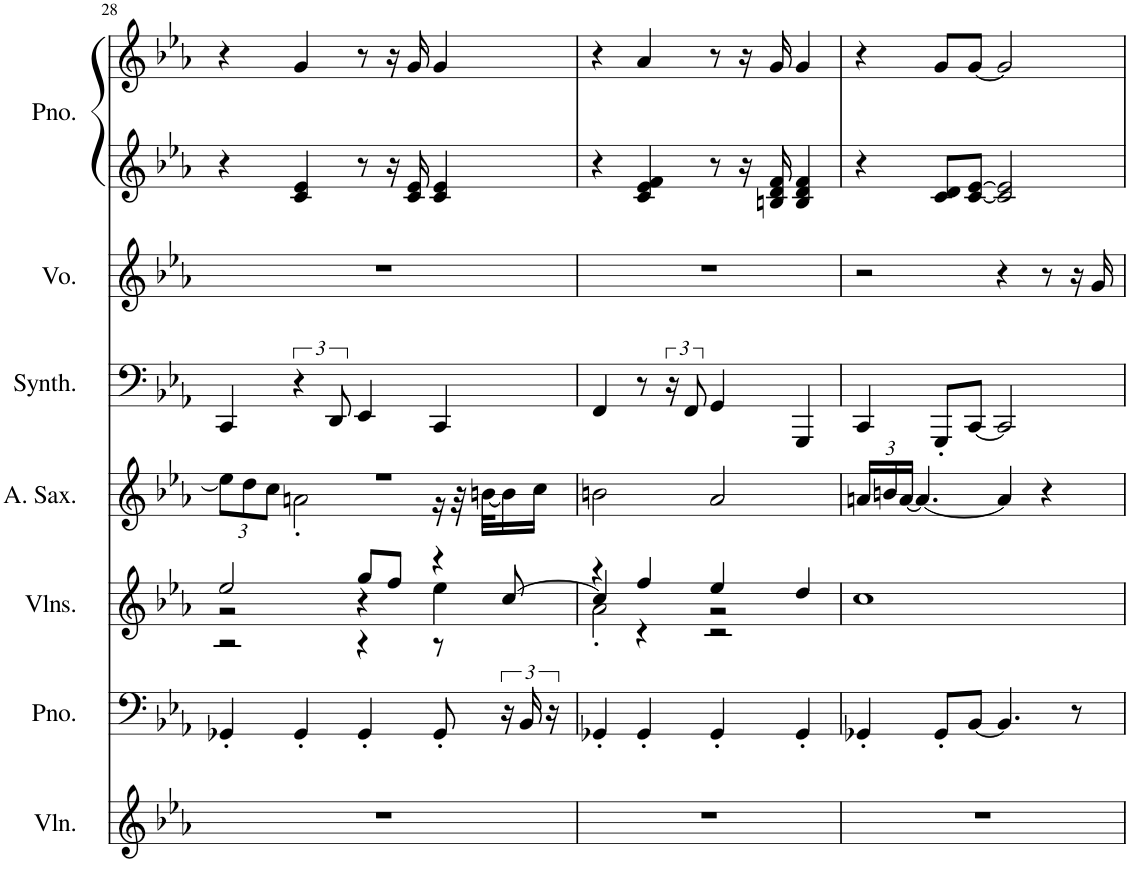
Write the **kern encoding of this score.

**kern	**kern	**kern	**kern	**kern	**kern	**kern	**kern
*part7	*part6	*part5	*part4	*part3	*part2	*part1	*part1
*staff8	*staff7	*staff6	*staff5	*staff4	*staff3	*staff2	*staff1
*I"Violin, Piccicato	*I"Piano, Drum	*I"Violins, String	*I"Alto Saxophone, Alto Sax	*I"Bass Synthesizer, Bass	*I"Voice, Vokal	*I"Piano, Piano	*
*I'Vln.	*I'Pno.	*I'Vlns.	*I'A. Sax.	*I'Synth.	*I'Vo.	*I'Pno.	*
!!LO:PB:g=z
*clefG2	*clefF4	*clefG2	*clefG2	*clefF4	*clefG2	*clefG2	*clefG2
*	*	*	*Trd5c9	*	*	*	*
*k[b-e-a-]	*k[b-e-a-]	*k[b-e-a-]	*k[b-e-a-]	*k[b-e-a-]	*k[b-e-a-]	*k[b-e-a-]	*k[b-e-a-]
*M4/4	*M4/4	*M4/4	*M4/4	*M4/4	*M4/4	*M4/4	*M4/4
=28	=28	=28	=28	=28	=28	=28	=28
*	*	*^	*^	*	*	*	*
*	*	*	*^	*	*	*	*	*	*
*	*	*	*	*	*	*Xbrackettup	*	*	*	*
1r	4GG-X'/	2ee-/	2r	2r	1r	12ee\L]	4CC/	1r	4r	4r
.	.	.	.	.	.	12dd\	.	.	.	.
.	.	.	.	.	.	12cc\J	.	.	.	.
.	4GG-'/	.	.	.	.	2an'\	6r	.	4c/ 4e-/	4g/
.	.	.	.	.	.	.	12DD/	.	.	.
.	4GG-'/	8gg/L	4r	4r	.	.	4EE-/	.	8r	8r
.	.	8ff/J	.	.	.	.	.	.	16r	16r
.	.	.	.	.	.	.	.	.	16c/ 16e-/	16g/
.	8GG-'/	4r	4ee-\	8r	.	16r	4CC/	.	4c/ 4e-/	4g/
.	.	.	.	.	.	32r	.	.	.	.
.	.	.	.	.	.	[32bn\KLL	.	.	.	.
.	24r	.	.	[8cc/	.	16b\]	.	.	.	.
.	24BB-/	.	.	.	.	.	.	.	.	.
.	.	.	.	.	.	16cc\JJ	.	.	.	.
.	24r	.	.	.	.	.	.	.	.	.
*	*	*	*	*	*v	*v	*	*	*	*
=29	=29	=29	=29	=29	=29	=29	=29	=29	=29
1r	4GG-X'/	4r	2a-'\	4cc/]	2bn\	4FF/	1r	4r	4r
.	4GG-'/	4ff/	.	4r	.	8r	.	4c/ 4e-/ 4f/	4a-/
.	.	.	.	.	.	24r	.	.	.
.	.	.	.	.	.	12FF/	.	.	.
.	4GG-'/	4ee-/	2r	2r	2a-/	4GG/	.	8r	8r
.	.	.	.	.	.	.	.	16r	16r
.	.	.	.	.	.	.	.	16Bn/ 16d/ 16f/	16g/
.	4GG-'/	4dd/	.	.	.	4GGG/	.	4B/ 4d/ 4f/	4g/
*	*	*v	*v	*v	*	*	*	*	*
=30	=30	=30	=30	=30	=30	=30	=30
1r	4GG-X'/	1cc	24an/LL	4CC/	2r	4r	4r
.	.	.	24bn/	.	.	.	.
.	.	.	[24a/JJ	.	.	.	.
.	.	.	4.a/_	.	.	.	.
.	8GG-'/L	.	.	8GGG'/L	.	8c/ 8d/L	8g/L
.	[8BB-/J	.	.	[8CC/J	.	[8c/ [8e-/J	[8g/J
.	4.BB-/]	.	4a/]	2CC/]	4r	2c/] 2e-/]	2g/]
.	.	.	4r	.	8r	.	.
.	8r	.	.	.	16r	.	.
.	.	.	.	.	16g/	.	.
=	=	=	=	=	=	=	=
*-	*-	*-	*-	*-	*-	*-	*-
